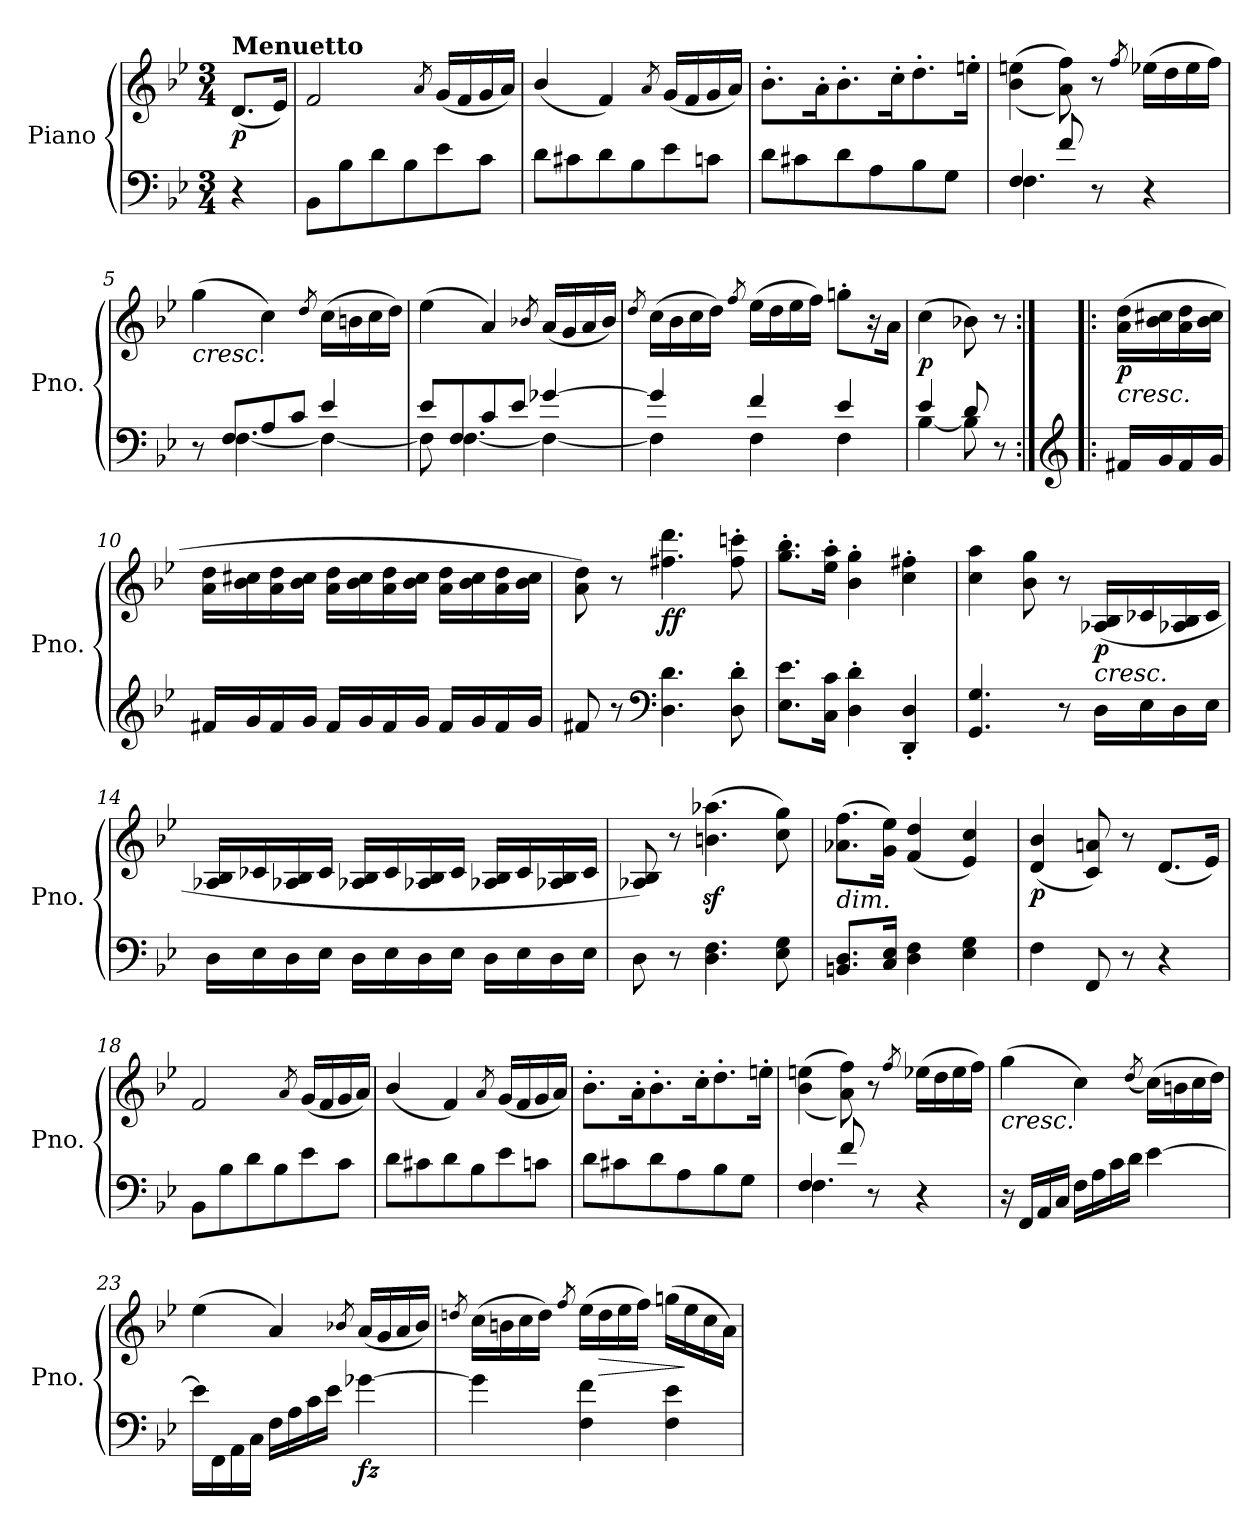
**kern	**kern	**dynam
*part1	*part1	*part1
*staff2	*staff1	*staff1/2
*I"Piano	*	*
*I'Pno.	*	*
*clefF4	*clefG2	*
*k[b-e-]	*k[b-e-]	*
*M3/4	*M3/4	*
*MM80	*MM80	*
=	=	=
!	!LO:TX:B:t=Menuetto	!
!	!	!LO:DY:b
4r	(<8.d/L	p
.	16e-/Jk)	.
=1	=1	=1
8BB-\L	2f/	.
8B-\	.	.
8d\	.	.
8B-\	.	.
.	8qa/	.
8e-\	(<16g/LL	.
.	16f/	.
8c\J	16g/	.
.	16a/JJ)	.
=2	=2	=2
8d\L	(<4b-/	.
8c#X\	.	.
8d\	4f/)	.
8B-\	.	.
.	8qa/	.
8e-\	(<16g/LL	.
.	16f/	.
8cn\J	16g/	.
.	16a/JJ)	.
=3	=3	=3
8d\L	8.b-'\L	.
8c#X\	.	.
.	16a'\K	.
8d\	8.b-'\	.
8A\	.	.
.	16cc'\K	.
8B-\	8.dd'\	.
8G\J	.	.
.	16een'\Jk	.
!!LO:LB:g=z
=4	=4	=4
*^	*	*
4F/	4.F\	(>(<4b-\ 4een\	.
8f/	.	8a\ 8ff\))	.
8r	4.ryy	8r	.
.	.	8qff/	.
4r	.	(>16ee-X\LL	.
.	.	16dd\	.
.	.	16ee-\	.
.	.	16ff\JJ)	.
=5	=5	=5	=5
!	!	!LO:TX:b:i:t=cresc.	!
8r	8ryy	(>4gg\	.
8F/L	[4.F\	.	.
8A/	.	4cc\)	.
8c/J	.	.	.
.	.	8qdd/	.
4e-/	4F\_	(>16cc\LL	.
.	.	16bn\	.
.	.	16cc\	.
.	.	16dd\JJ)	.
=6	=6	=6	=6
8e-/L	8F\]	(>4ee-\	.
8F/	[4.F\	.	.
8c/	.	4a/)	.
8e-/J	.	.	.
.	.	8qb-X/	.
[4g-X/	4F\_	(<16a/LL	.
.	.	16g/	.
.	.	16a/	.
.	.	16b-/JJ)	.
!!LO:LB:g=z
=7	=7	=7	=7
.	.	8qdd/	.
4g-/]	4F\]	(>16cc\LL	.
.	.	16b-\	.
.	.	16cc\	.
.	.	16dd\JJ)	.
.	.	8qff/	.
4f/	4F\	(>16ee-\LL	.
.	.	16dd\	.
.	.	16ee-\	.
.	.	16ff\JJ)	.
4e-/	4F\	8ggn'\L	.
.	.	16r	.
.	.	16a\Jk	.
=8	=8	=8	=8
!	!	!	!LO:DY:b
4e-/	[4B-\	(>4cc\	p
8d/	8B-\]	8b-X\)	.
8r	8ryy	8r	.
*v	*v	*	*
=9:|!|:	=9:|!|:	=9:|!|:
*clefG2	*	*
*^	*	*
!	!	!LO:TX:b:i:t=cresc.	!
!	!	!	!LO:DY:b
*v	*v	*	*
16f#X/LL	(>16a\ 16dd\LL	p
16g/	16b-\ 16cc#X\	.
16f#/	16a\ 16dd\	.
16g/JJ	16b-\ 16cc#\JJ	.
=10	=10	=10
16f#X/LL	16a\ 16dd\LL	.
16g/	16b-\ 16cc#X\	.
16f#/	16a\ 16dd\	.
16g/JJ	16b-\ 16cc#\JJ	.
16f#/LL	16a\ 16dd\LL	.
16g/	16b-\ 16cc#\	.
16f#/	16a\ 16dd\	.
16g/JJ	16b-\ 16cc#\JJ	.
16f#/LL	16a\ 16dd\LL	.
16g/	16b-\ 16cc#\	.
16f#/	16a\ 16dd\	.
16g/JJ	16b-\ 16cc#\JJ	.
!!LO:LB:g=z
=11	=11	=11
8f#X/	8a\ 8dd\)	.
8r	8r	.
*clefF4	*	*
!	!	!LO:DY:b
4.D\ 4.d\	4.ff#X\ 4.ddd\	ff
8D\' 8d\'	8ff#\' 8cccn\'	.
=12	=12	=12
8.E-\ 8.e-\L	8.gg\' 8.bb-\'L	.
16C\ 16c\Jk	16ee-\' 16aa\'Jk	.
4D\' 4d\'	4b-\' 4gg\'	.
4DD/' 4D/'	4cc\' 4ff#X\'	.
=13	=13	=13
4.GG/ 4.G/	4cc\ 4aa\	.
.	8b-\ 8gg\	.
8r	8r	.
!	!LO:TX:b:i:t=cresc.	!
!	!	!LO:DY:b
16D\LL	(>16A-X/ 16B-/LL	p
16E-\	16c-X/	.
16D\	16A-X/ 16B-/	.
16E-\JJ	16c-/JJ	.
!!LO:LB:g=z
=14	=14	=14
16D\LL	16A-X/ 16B-/LL	.
16E-\	16c-X/	.
16D\	16A-X/ 16B-/	.
16E-\JJ	16c-/JJ	.
16D\LL	16A-X/ 16B-/LL	.
16E-\	16c-/	.
16D\	16A-X/ 16B-/	.
16E-\JJ	16c-/JJ	.
16D\LL	16A-X/ 16B-/LL	.
16E-\	16c-/	.
16D\	16A-X/ 16B-/	.
16E-\JJ	16c-/JJ	.
=15	=15	=15
8D\	8A-X/ 8B-/)	.
8r	8r	.
4.D\ 4.F\	(>4.bn\z< 4.aa-X\z<	.
8E-\ 8G\	8cc\ 8gg\)	.
=16	=16	=16
!	!LO:TX:b:i:t=dim.	!
8.BBn/ 8.D/L	(>8.a-X\ 8.ff\L	.
16C/ 16E-/Jk	16g\ 16ee-\Jk)	.
4D\ 4F\	(<4f/ 4dd/	.
4E-\ 4G\	4e-/ 4cc/)	.
=17	=17	=17
!	!	!LO:DY:b
4F\	(<4d/ 4b-/	p
8FF/	8c/ 8an/)	.
8r	8r	.
4r	(<8.d/L	.
.	16e-/Jk)	.
!!LO:PB:g=z
=18	=18	=18
8BB-\L	2f/	.
8B-\	.	.
8d\	.	.
8B-\	.	.
.	8qa/	.
8e-\	(<16g/LL	.
.	16f/	.
8c\J	16g/	.
.	16a/JJ)	.
=19	=19	=19
8d\L	(<4b-/	.
8c#X\	.	.
8d\	4f/)	.
8B-\	.	.
.	8qa/	.
8e-\	(<16g/LL	.
.	16f/	.
8cn\J	16g/	.
.	16a/JJ)	.
=20	=20	=20
8d\L	8.b-'\L	.
8c#X\	.	.
.	16a'\K	.
8d\	8.b-'\	.
8A\	.	.
.	16cc'\K	.
8B-\	8.dd'\	.
8G\J	.	.
.	16een'\Jk	.
=21	=21	=21
*^	*	*
4F/	4.F\	(>(<4b-\ 4een\	.
8f/	.	8a\ 8ff\))	.
8r	4.ryy	8r	.
.	.	8qff/	.
4r	.	(>16ee-X\LL	.
.	.	16dd\	.
.	.	16ee-\	.
.	.	16ff\JJ)	.
*v	*v	*	*
!!LO:LB:g=z
=22	=22	=22
!	!LO:TX:b:i:t=cresc.	!
16r	(>4gg\	.
16FF/LL	.	.
16AA/	.	.
16C/JJ	.	.
16F\LL	4cc\)	.
16A\	.	.
16c\	.	.
16d\JJ	.	.
.	(<8qdd/	.
[4e-\	(>16cc\LL)	.
.	16bn\	.
.	16cc\	.
.	16dd\JJ)	.
=23	=23	=23
16e-\LL]	(>4ee-\	.
16FF\	.	.
16AA\	.	.
16C\JJ	.	.
16F\LL	4a/)	.
16A\	.	.
16c\	.	.
16e-\JJ	.	.
.	8qb-X/	.
!	!	!LO:DY:b=2
[4g-X\	(<16a/LL	fz
.	16g/	.
.	16a/	.
.	16b-/JJ)	.
=24	=24	=24
.	8qddn/	.
4g-\]	(>16cc\LL	.
.	16bn\	.
.	16cc\	.
.	16dd\JJ)	.
.	8qff/	.
4F\ 4f\	(>16ee-\LL	.
!	!	!LO:HP:b
.	16dd\	>
.	16ee-\	.
.	16ff\JJ)	.
4F\ 4e-\	(>16ggn\LL	.
.	16ee-\	]
.	16cc\	.
.	16a\JJ)	.
=	=	=
*-	*-	*-
